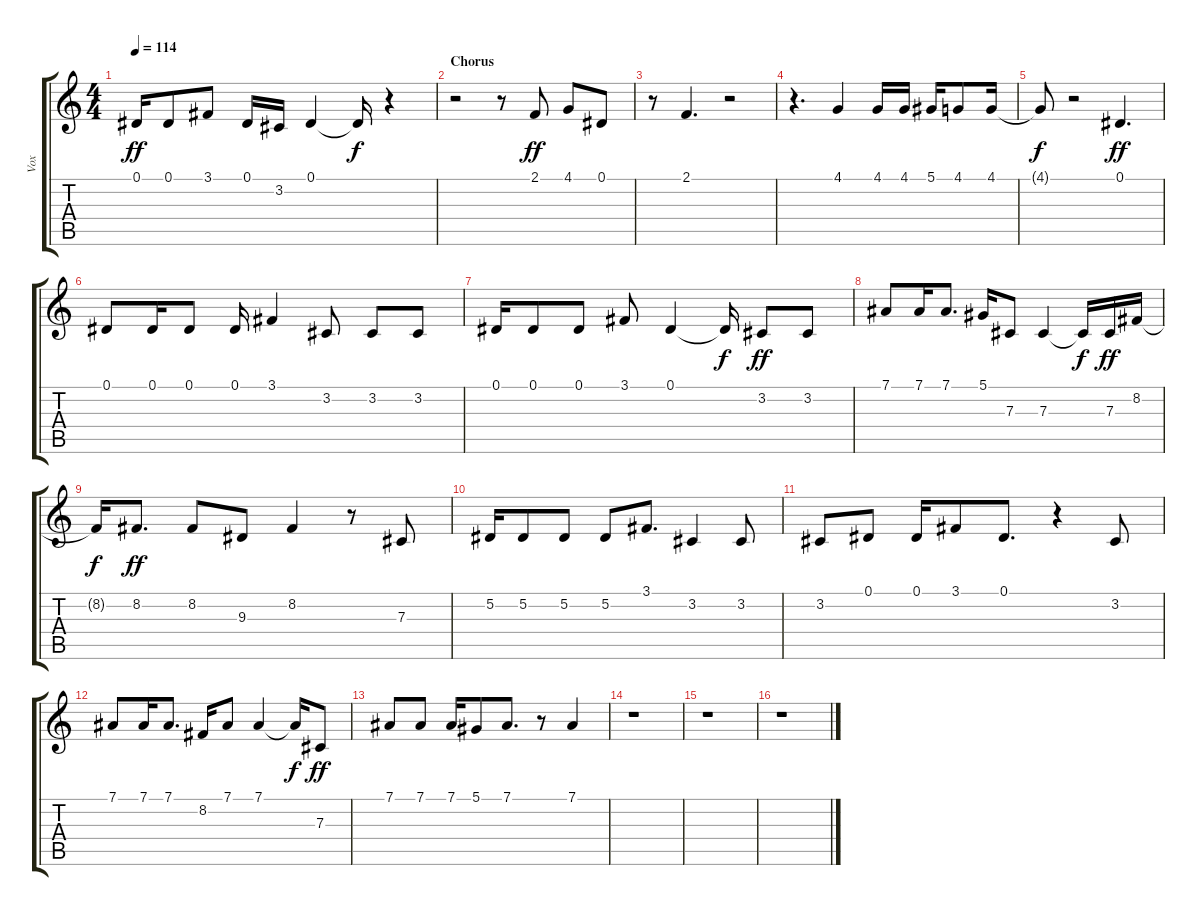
\track ("Vox" "Vox") {instrument viola}
\staff {score tabs}
\tuning (Eb4 Bb3 Gb3 Db3 Ab2 Eb2) {hide}
\ts (4 4)
\tempo 114
\clef g2
\ks c
0.1.16{dy ff} 0.1.8 3.1.8 0.1.16 3.2.16 0.1.4 0.1{t}.16{dy f} r.4 |
\section ("" "Chorus")
r.2 r.8 2.1.8{dy ff} 4.1.8 0.1.8 |
r.8 2.1.4{d} r.2 |
r.4{d} 4.1.4 4.1.16 4.1.16 5.1.16 4.1.8 4.1.16 |
4.1{t}.8{dy f} r.2 0.1.4{d dy ff} |
0.1.8 0.1.16 0.1.8 0.1.16 3.1.4 3.2.8 3.2.8 3.2.8 |
0.1.16 0.1.8 0.1.8 3.1.8 0.1.4 0.1{t}.16{dy f} 3.2.8{dy ff} 3.2.8 |
7.1.8 7.1.16 7.1.8{d} 5.1.16 7.3.8 7.3.4 7.3{t}.16{dy f} 7.3.16{dy ff} 8.2.16 |
8.2{t}.16{dy f} 8.2.8{d dy ff} 8.2.8 9.3.8 8.2.4 r.8 7.3.8 |
5.2.16 5.2.8 5.2.8 5.2.8 3.1.8{d} 3.2.4 3.2.8 |
3.2.8 0.1.8 0.1.16 3.1.8 0.1.8{d} r.4 3.2.8 |
7.1.8 7.1.16 7.1.8{d} 8.2.16 7.1.8 7.1.4 7.1{t}.16{dy f} 7.3.8{dy ff} |
7.1.8 7.1.8 7.1.16 5.1.8 7.1.8{d} r.8 7.1.4 |
r.1 |
r.1 |
r.1
